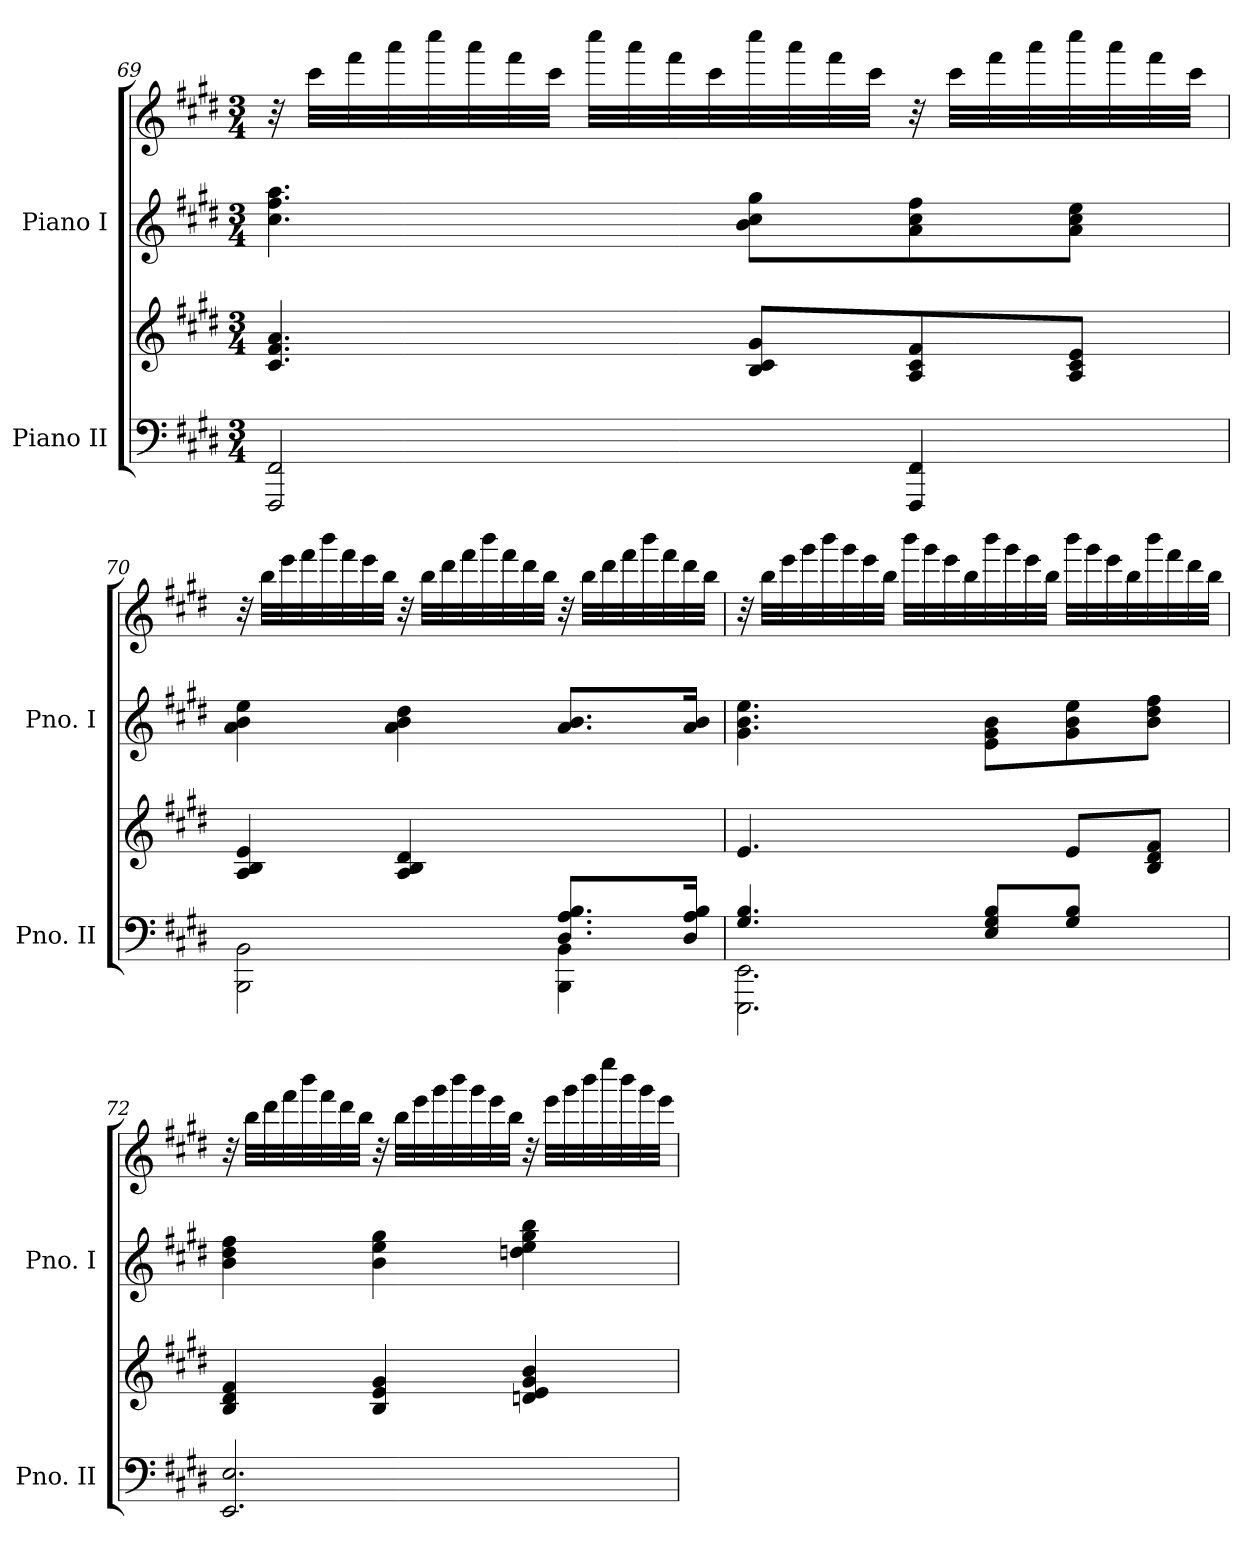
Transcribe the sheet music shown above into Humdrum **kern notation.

**kern	**kern	**kern	**kern
*part2	*part2	*part1	*part1
*staff4	*staff3	*staff2	*staff1
*I"Piano II	*	*I"Piano I	*
*I'Pno. II	*	*I'Pno. I	*
!!LO:LB:g=z
*clefF4	*clefG2	*clefG2	*clefG2
*k[f#c#g#d#]	*k[f#c#g#d#]	*k[f#c#g#d#]	*k[f#c#g#d#]
*M3/4	*M3/4	*M3/4	*M3/4
=69	=69	=69	=69
2FFF#/ 2FF#/	4.c#/ 4.f#/ 4.a/	4.cc#\ 4.ff#\ 4.aa\	32r
.	.	.	32ccc#\LLL
.	.	.	32fff#\
.	.	.	32aaa\
.	.	.	32cccc#\
.	.	.	32aaa\
.	.	.	32fff#\
.	.	.	32ccc#\JJJ
.	.	.	32cccc#\LLL
.	.	.	32aaa\
.	.	.	32fff#\
.	.	.	32ccc#\
.	8B/ 8c#/ 8g#/L	8b\ 8cc#\ 8gg#\L	32cccc#\
.	.	.	32aaa\
.	.	.	32fff#\
.	.	.	32ccc#\JJJ
4FFF#/ 4FF#/	8A/ 8c#/ 8f#/	8a\ 8cc#\ 8ff#\	32r
.	.	.	32ccc#\LLL
.	.	.	32fff#\
.	.	.	32aaa\
.	8A/ 8c#/ 8e/J	8a\ 8cc#\ 8ee\J	32cccc#\
.	.	.	32aaa\
.	.	.	32fff#\
.	.	.	32ccc#\JJJ
=70	=70	=70	=70
*^	*	*	*
2BBB\ 2BB\	2ryy	4A/ 4B/ 4e/	4a\ 4b\ 4ee\	32r
.	.	.	.	32bb\LLL
.	.	.	.	32eee\
.	.	.	.	32fff#\
.	.	.	.	32bbb\
.	.	.	.	32fff#\
.	.	.	.	32eee\
.	.	.	.	32bb\JJJ
.	.	4A/ 4B/ 4d#/	4a\ 4b\ 4dd#\	32r
.	.	.	.	32bb\LLL
.	.	.	.	32ddd#\
.	.	.	.	32fff#\
.	.	.	.	32bbb\
.	.	.	.	32fff#\
.	.	.	.	32ddd#\
.	.	.	.	32bb\JJJ
8.D#/ 8.A/ 8.B/L	4BBB\ 4BB\	4ryy	8.a/ 8.b/L	32r
.	.	.	.	32bb\LLL
.	.	.	.	32ddd#\
.	.	.	.	32fff#\
.	.	.	.	32bbb\
.	.	.	.	32fff#\
16D#/ 16A/ 16B/Jk	.	.	16a/ 16b/Jk	32ddd#\
.	.	.	.	32bb\JJJ
!!LO:PB:g=z
=71	=71	=71	=71	=71
4.G#/ 4.B/	2.EEE\ 2.EE\	4.e/	4.g#\ 4.b\ 4.ee\	32r
.	.	.	.	32bb\LLL
.	.	.	.	32eee\
.	.	.	.	32ggg#\
.	.	.	.	32bbb\
.	.	.	.	32ggg#\
.	.	.	.	32eee\
.	.	.	.	32bb\JJJ
.	.	.	.	32bbb\LLL
.	.	.	.	32ggg#\
.	.	.	.	32eee\
.	.	.	.	32bb\
8E/ 8G#/ 8B/L	.	8rffyy	8e\ 8g#\ 8b\L	32bbb\
.	.	.	.	32ggg#\
.	.	.	.	32eee\
.	.	.	.	32bb\JJJ
8G#/ 8B/J	.	8e/L	8g#\ 8b\ 8ee\	32bbb\LLL
.	.	.	.	32ggg#\
.	.	.	.	32eee\
.	.	.	.	32bb\
8ryy	.	8B/ 8d#/ 8f#/J	8b\ 8dd#\ 8ff#\J	32bbb\
.	.	.	.	32fff#\
.	.	.	.	32ddd#\
.	.	.	.	32bb\JJJ
*v	*v	*	*	*
=72	=72	=72	=72
2.EE/ 2.E/	4B/ 4d#/ 4f#/	4b\ 4dd#\ 4ff#\	32r
.	.	.	32bb\LLL
.	.	.	32ddd#\
.	.	.	32fff#\
.	.	.	32bbb\
.	.	.	32fff#\
.	.	.	32ddd#\
.	.	.	32bb\JJJ
.	4B/ 4e/ 4g#/	4b\ 4ee\ 4gg#\	32r
.	.	.	32bb\LLL
.	.	.	32eee\
.	.	.	32ggg#\
.	.	.	32bbb\
.	.	.	32ggg#\
.	.	.	32eee\
.	.	.	32bb\JJJ
.	4dn/ 4e/ 4g#/ 4b/	4ddn\ 4ee\ 4gg#\ 4bb\	32r
.	.	.	32eee\LLL
.	.	.	32ggg#\
.	.	.	32bbb\
.	.	.	32eeee\
.	.	.	32bbb\
.	.	.	32ggg#\
.	.	.	32eee\JJJ
=	=	=	=
*-	*-	*-	*-
